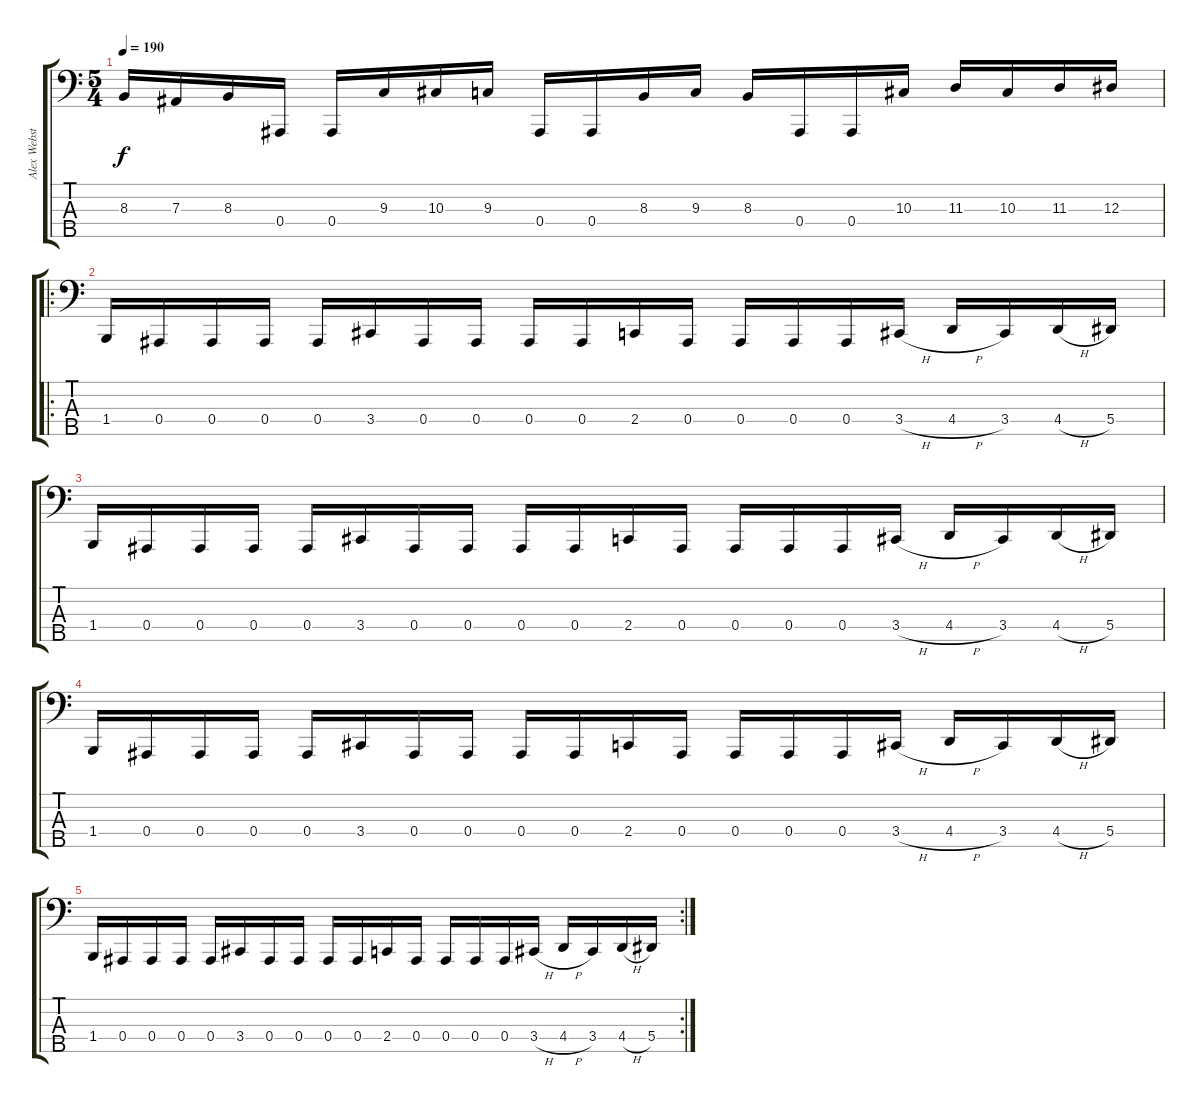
\track ("Alex Webster" "Alex Webst") {instrument electricbassfinger}
\staff {score tabs}
\tuning (Db2 Ab1 Eb1 Bb0 F0) {hide}
\ts (5 4)
\tempo 190
\clef f4
\ks c
8.3.16{dy f} 7.3.16 8.3.16 0.4.16 0.4.16 9.3.16 10.3.16 9.3.16 0.4.16 0.4.16 8.3.16 9.3.16 8.3.16 0.4.16 0.4.16 10.3.16 11.3.16 10.3.16 11.3.16 12.3.16 |
\ro
1.4.16 0.4.16 0.4.16 0.4.16 0.4.16 3.4.16 0.4.16 0.4.16 0.4.16 0.4.16 2.4.16 0.4.16 0.4.16 0.4.16 0.4.16 3.4{h}.16 4.4{h}.16 3.4.16 4.4{h}.16 5.4.16 |
1.4.16 0.4.16 0.4.16 0.4.16 0.4.16 3.4.16 0.4.16 0.4.16 0.4.16 0.4.16 2.4.16 0.4.16 0.4.16 0.4.16 0.4.16 3.4{h}.16 4.4{h}.16 3.4.16 4.4{h}.16 5.4.16 |
1.4.16 0.4.16 0.4.16 0.4.16 0.4.16 3.4.16 0.4.16 0.4.16 0.4.16 0.4.16 2.4.16 0.4.16 0.4.16 0.4.16 0.4.16 3.4{h}.16 4.4{h}.16 3.4.16 4.4{h}.16 5.4.16 |
\rc 2
1.4.16 0.4.16 0.4.16 0.4.16 0.4.16 3.4.16 0.4.16 0.4.16 0.4.16 0.4.16 2.4.16 0.4.16 0.4.16 0.4.16 0.4.16 3.4{h}.16 4.4{h}.16 3.4.16 4.4{h}.16 5.4.16
